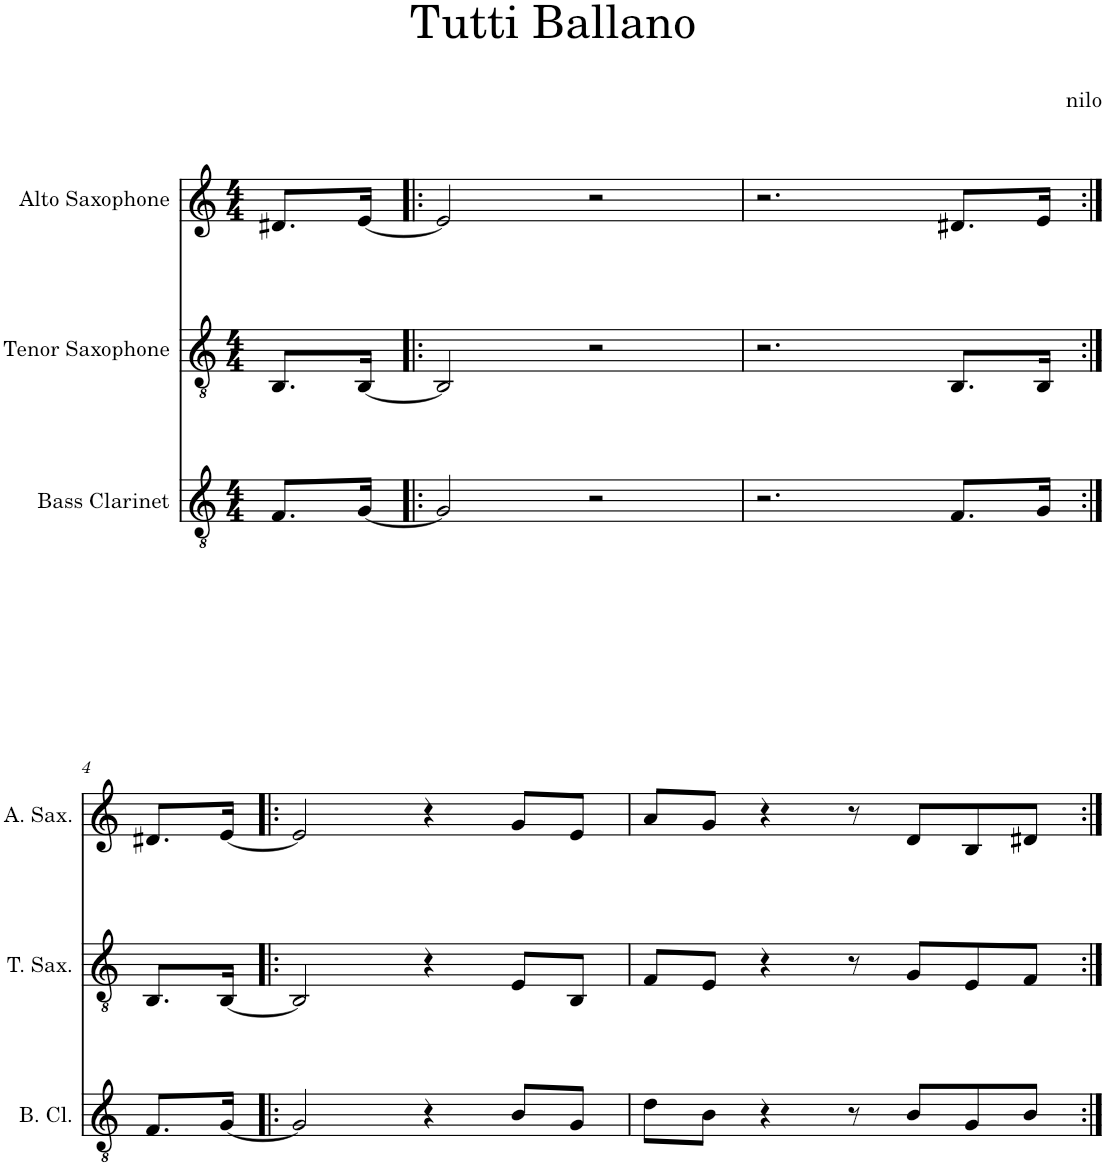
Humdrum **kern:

**kern	**kern	**kern
*part3	*part2	*part1
*staff3	*staff2	*staff1
*I"Bass Clarinet	*I"Tenor Saxophone	*I"Alto Saxophone
*I'B. Cl.	*I'T. Sax.	*I'A. Sax.
*clefGv2	*clefGv2	*clefG2
*Trd8c14	*Trd8c14	*Trd5c9
*k[]	*k[]	*k[]
*M4/4	*M4/4	*M4/4
=1	=1	=1
8.F/L	8.BB/L	8.d#X/L
[16G/Jk	[16BB/Jk	[16e/Jk
=2!|:	=2!|:	=2!|:
2G/]	2BB/]	2e/]
2r	2r	2r
=3	=3	=3
2.r	2.r	2.r
8.F/L	8.BB/L	8.d#X/L
16G/Jk	16BB/Jk	16e/Jk
!!LO:LB:g=z
=4:|!	=4:|!	=4:|!
8.F/L	8.BB/L	8.d#X/L
[16G/Jk	[16BB/Jk	[16e/Jk
=5!|:	=5!|:	=5!|:
2G/]	2BB/]	2e/]
4r	4r	4r
8B/L	8E/L	8g/L
8G/J	8BB/J	8e/J
=6	=6	=6
8d\L	8F/L	8a/L
8B\J	8E/J	8g/J
4r	4r	4r
8r	8r	8r
8B/L	8G/L	8d/L
8G/	8E/	8B/
8B/J	8F/J	8d#X/J
=:|!	=:|!	=:|!
*-	*-	*-
